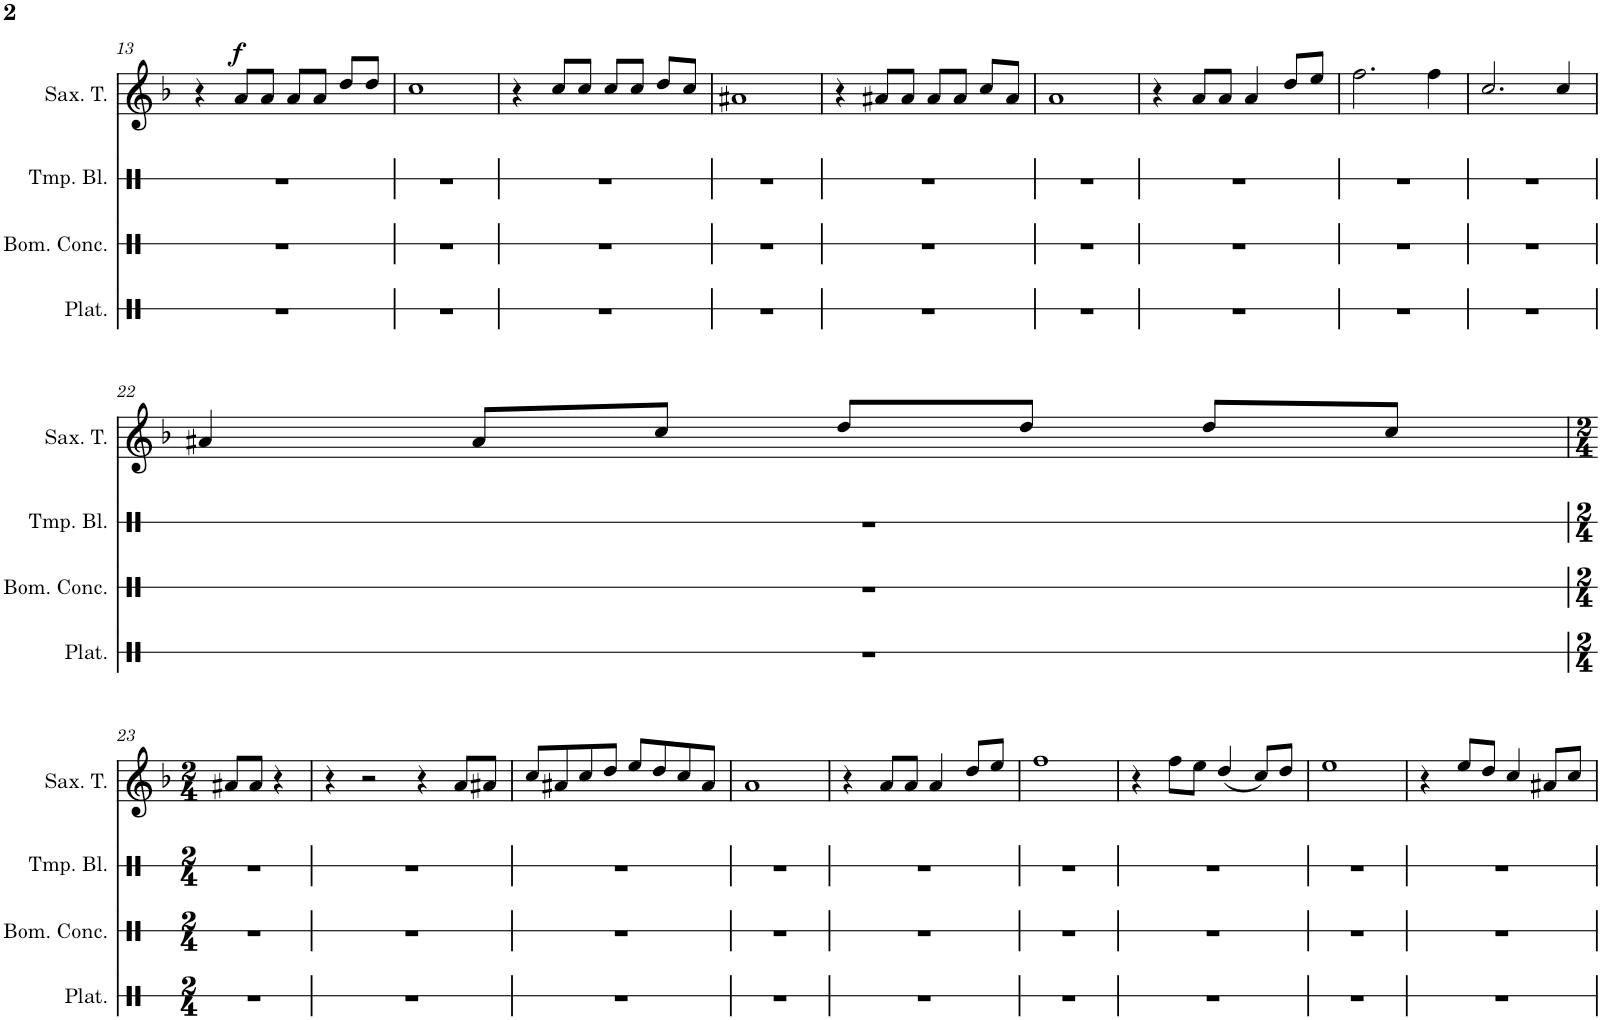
**kern	**kern	**kern	**kern	**dynam
*part4	*part3	*part2	*part1	*part1
*staff4	*staff3	*staff2	*staff1	*staff1
*I"Platillos	*I"Bombo de concierto	*I"Temple Blocks	*I"Saxofón tenor	*
*I'Plat.	*I'Bom. Conc.	*I'Tmp. Bl.	*I'Sax. T.	*
!!LO:PB:g=z
*clefX	*clefX	*clefX	*clefG2	*
*	*	*	*Trd8c14	*
*k[]	*k[]	*k[]	*k[b-]	*
*M4/4	*M4/4	*M4/4	*M4/4	*
=13	=13	=13	=13	=13
1r	1r	1r	4r	.
!	!	!	!	!LO:DY:a
.	.	.	8a/L	f
.	.	.	8a/J	.
.	.	.	8a/L	.
.	.	.	8a/J	.
.	.	.	8dd/L	.
.	.	.	8dd/J	.
=14	=14	=14	=14	=14
1r	1r	1r	1cc	.
=15	=15	=15	=15	=15
1r	1r	1r	4r	.
.	.	.	8cc/L	.
.	.	.	8cc/J	.
.	.	.	8cc/L	.
.	.	.	8cc/J	.
.	.	.	8dd/L	.
.	.	.	8cc/J	.
=16	=16	=16	=16	=16
1r	1r	1r	1a#X	.
=17	=17	=17	=17	=17
1r	1r	1r	4r	.
.	.	.	8a#X/L	.
.	.	.	8a#/J	.
.	.	.	8a#/L	.
.	.	.	8a#/J	.
.	.	.	8cc/L	.
.	.	.	8a#/J	.
=18	=18	=18	=18	=18
1r	1r	1r	1a	.
=19	=19	=19	=19	=19
1r	1r	1r	4r	.
.	.	.	8a/L	.
.	.	.	8a/J	.
.	.	.	4a/	.
.	.	.	8dd/L	.
.	.	.	8ee/J	.
=20	=20	=20	=20	=20
1r	1r	1r	2.ff\	.
.	.	.	4ff\	.
=21	=21	=21	=21	=21
1r	1r	1r	2.cc/	.
.	.	.	4cc/	.
!!LO:LB:g=z
=22	=22	=22	=22	=22
1r	1r	1r	4a#X/	.
.	.	.	8a#/L	.
.	.	.	8cc/J	.
.	.	.	8dd/L	.
.	.	.	8dd/J	.
.	.	.	8dd/L	.
.	.	.	8cc/J	.
!!LO:LB:g=z
=23	=23	=23	=23	=23
*M2/4	*M2/4	*M2/4	*M2/4	*
2r	2r	2r	8a#X/L	.
.	.	.	8a#/J	.
.	.	.	4r	.
=24	=24	=24	=24	=24
2r	2r	2r	4r	.
.	.	.	4r	.
2.ryy	2.ryy	2.ryy	4ryy	.
.	.	.	4r	.
.	.	.	8a/L	.
.	.	.	8a#X/J	.
=25	=25	=25	=25	=25
2r	2r	2r	8cc/L	.
.	.	.	4r	.
.	.	.	8a#X/	.
2.ryy	2.ryy	2.ryy	8cc/	.
.	.	.	8dd/J	.
.	.	.	8ee/L	.
.	.	.	8dd/	.
.	.	.	8cc/	.
.	.	.	8a#/J	.
=26	=26	=26	=26	=26
2r	2r	2r	[2a	.
=27	=27	=27	=27	=27
2r	2r	2r	4r	.
.	.	.	2a]	.
1ryy	1ryy	1ryy	.	.
.	.	.	8a/L	.
.	.	.	8a/J	.
.	.	.	4a/	.
.	.	.	8dd/L	.
.	.	.	8ee/J	.
=28	=28	=28	=28	=28
2r	2r	2r	[2ff	.
=29	=29	=29	=29	=29
2r	2r	2r	4r	.
.	.	.	2ff]	.
1ryy	1ryy	1ryy	.	.
.	.	.	8ff\L	.
.	.	.	8ee\J	.
.	.	.	(<4dd/	.
.	.	.	8cc/L)	.
.	.	.	8dd/J	.
=30	=30	=30	=30	=30
2r	2r	2r	[2ee	.
=31	=31	=31	=31	=31
2r	2r	2r	4r	.
.	.	.	2ee]	.
1ryy	1ryy	1ryy	.	.
.	.	.	8ee/L	.
.	.	.	8dd/J	.
.	.	.	4cc/	.
.	.	.	8a#X/L	.
.	.	.	8cc/J	.
=	=	=	=	=
*-	*-	*-	*-	*-
